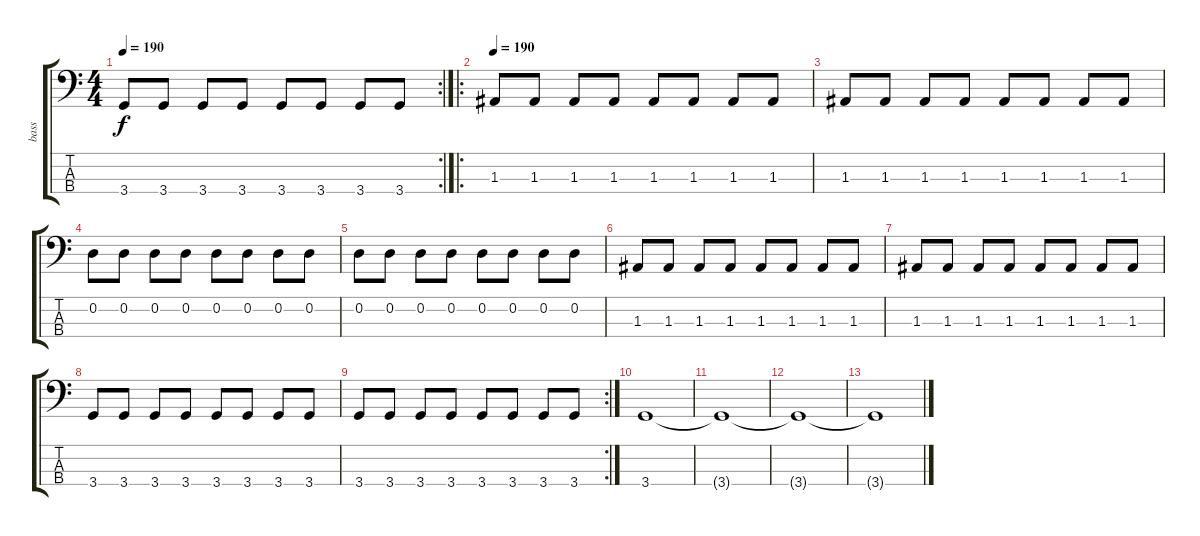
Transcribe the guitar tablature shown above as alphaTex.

\track ("bass" "bass") {instrument electricbassfinger}
\staff {score tabs}
\tuning (G2 D2 A1 E1) {hide}
\rc 2
\ts (4 4)
\tempo 190
\clef f4
\ks c
3.4.8{dy f} 3.4.8 3.4.8 3.4.8 3.4.8 3.4.8 3.4.8 3.4.8 |
\ro
\tempo 190
1.3.8 1.3.8 1.3.8 1.3.8 1.3.8 1.3.8 1.3.8 1.3.8 |
1.3.8 1.3.8 1.3.8 1.3.8 1.3.8 1.3.8 1.3.8 1.3.8 |
0.2.8 0.2.8 0.2.8 0.2.8 0.2.8 0.2.8 0.2.8 0.2.8 |
0.2.8 0.2.8 0.2.8 0.2.8 0.2.8 0.2.8 0.2.8 0.2.8 |
1.3.8 1.3.8 1.3.8 1.3.8 1.3.8 1.3.8 1.3.8 1.3.8 |
1.3.8 1.3.8 1.3.8 1.3.8 1.3.8 1.3.8 1.3.8 1.3.8 |
3.4.8 3.4.8 3.4.8 3.4.8 3.4.8 3.4.8 3.4.8 3.4.8 |
\rc 2
3.4.8 3.4.8 3.4.8 3.4.8 3.4.8 3.4.8 3.4.8 3.4.8 |
3.4.1 |
3.4{t}.1 |
3.4{t}.1 |
3.4{t}.1
